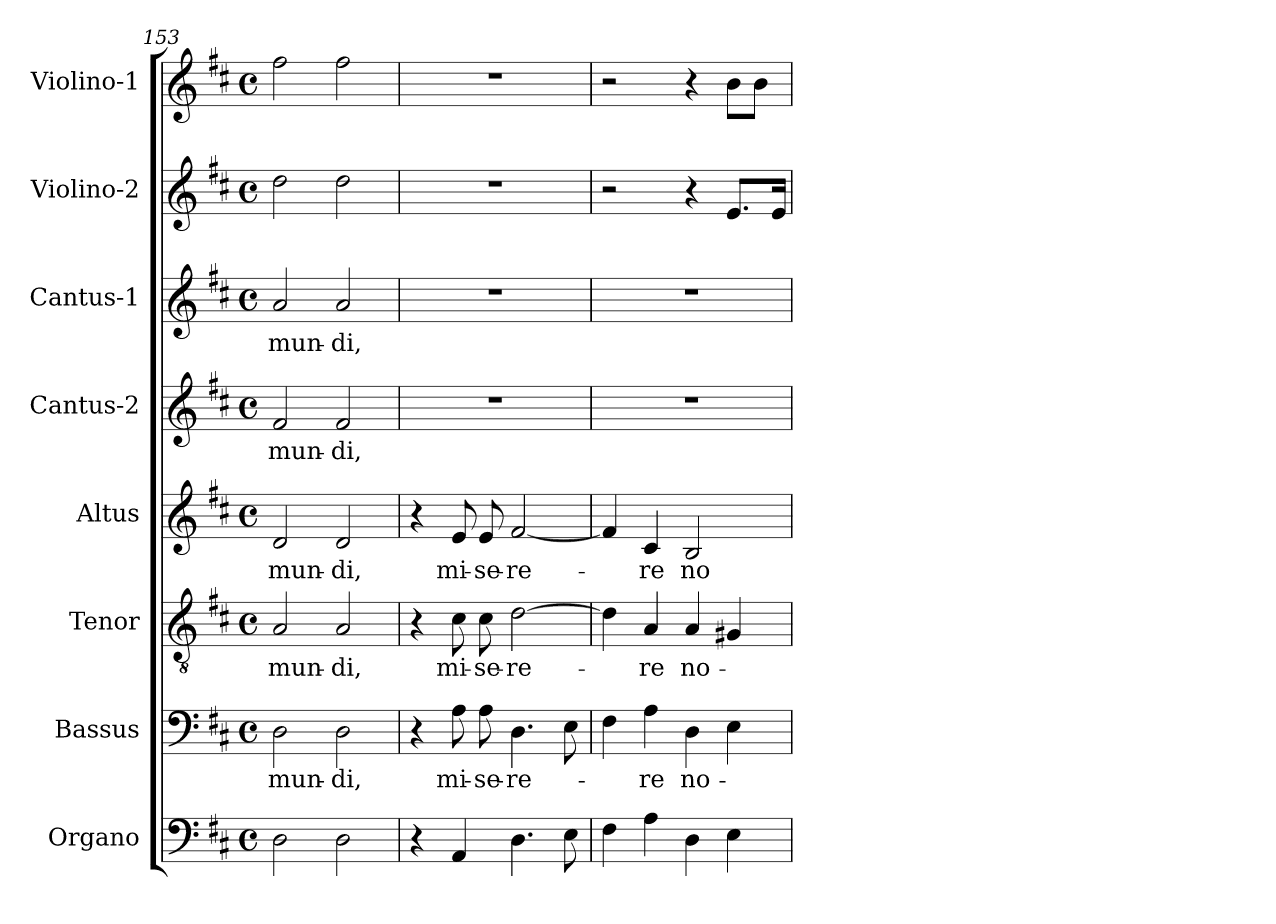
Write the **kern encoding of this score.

**kern	**kern	**text	**kern	**text	**kern	**text	**kern	**text	**kern	**text	**kern	**kern
*part8	*part7	*part7	*part6	*part6	*part5	*part5	*part4	*part4	*part3	*part3	*part2	*part1
*staff8	*staff7	*staff7	*staff6	*staff6	*staff5	*staff5	*staff4	*staff4	*staff3	*staff3	*staff2	*staff1
*I"Organo	*I"Bassus	*	*I"Tenor	*	*I"Altus	*	*I"Cantus-2	*	*I"Cantus-1	*	*I"Violino-2	*I"Violino-1
*I'Og	*I'B	*	*I'T	*	*I'A	*	*I'C2	*	*I'C1	*	*I'V2	*I'V1
*clefF4	*clefF4	*	*clefGv2	*	*clefG2	*	*clefG2	*	*clefG2	*	*clefG2	*clefG2
*k[f#c#]	*k[f#c#]	*	*k[f#c#]	*	*k[f#c#]	*	*k[f#c#]	*	*k[f#c#]	*	*k[f#c#]	*k[f#c#]
*D:	*D:	*	*D:	*	*D:	*	*D:	*	*D:	*	*D:	*D:
*M4/4	*M4/4	*	*M4/4	*	*M4/4	*	*M4/4	*	*M4/4	*	*M4/4	*M4/4
*met(c)	*met(c)	*	*met(c)	*	*met(c)	*	*met(c)	*	*met(c)	*	*met(c)	*met(c)
=153	=153	=153	=153	=153	=153	=153	=153	=153	=153	=153	=153	=153
!	!	!LO:LY:b	!	!	!	!	!	!	!	!	!	!
!	!	!	!	!LO:LY:b	!	!	!	!	!	!	!	!
!	!	!	!	!	!	!LO:LY:b	!	!	!	!	!	!
!	!	!	!	!	!	!	!	!LO:LY:b	!	!	!	!
!	!	!	!	!	!	!	!	!	!	!LO:LY:b	!	!
2D\	2D\	mun-	2A/	mun-	2d/	mun-	2f#/	mun-	2a/	mun-	2dd\	2ff#\
!	!	!LO:LY:b	!	!	!	!	!	!	!	!	!	!
!	!	!	!	!LO:LY:b	!	!	!	!	!	!	!	!
!	!	!	!	!	!	!LO:LY:b	!	!	!	!	!	!
!	!	!	!	!	!	!	!	!LO:LY:b	!	!	!	!
!	!	!	!	!	!	!	!	!	!	!LO:LY:b	!	!
2D\	2D\	-di,	2A/	-di,	2d/	-di,	2f#/	-di,	2a/	-di,	2dd\	2ff#\
=154	=154	=154	=154	=154	=154	=154	=154	=154	=154	=154	=154	=154
4r	4r	.	4r	.	4r	.	1r	.	1r	.	1r	1r
!	!	!LO:LY:b	!	!	!	!	!	!	!	!	!	!
!	!	!	!	!LO:LY:b	!	!	!	!	!	!	!	!
!	!	!	!	!	!	!LO:LY:b	!	!	!	!	!	!
4AA/	8A\	mi-	8c#\	mi-	8e/	mi-	.	.	.	.	.	.
!	!	!LO:LY:b	!	!	!	!	!	!	!	!	!	!
!	!	!	!	!LO:LY:b	!	!	!	!	!	!	!	!
!	!	!	!	!	!	!LO:LY:b	!	!	!	!	!	!
.	8A\	-se-	8c#\	-se-	8e/	-se-	.	.	.	.	.	.
!	!	!LO:LY:b	!	!	!	!	!	!	!	!	!	!
!	!	!	!	!LO:LY:b	!	!	!	!	!	!	!	!
!	!	!	!	!	!	!LO:LY:b	!	!	!	!	!	!
4.D\	4.D\	-re-	[2d\	-re-	[2f#/	-re-	.	.	.	.	.	.
8E\	8E\	.	.	.	.	.	.	.	.	.	.	.
=155	=155	=155	=155	=155	=155	=155	=155	=155	=155	=155	=155	=155
4F#\	4F#\	.	4d\]	.	4f#/]	.	1r	.	1r	.	2r	2r
!	!	!LO:LY:b	!	!	!	!	!	!	!	!	!	!
!	!	!	!	!LO:LY:b	!	!	!	!	!	!	!	!
!	!	!	!	!	!	!LO:LY:b	!	!	!	!	!	!
4A\	4A\	-re	4A/	-re	4c#/	-re	.	.	.	.	.	.
!	!	!LO:LY:b	!	!	!	!	!	!	!	!	!	!
!	!	!	!	!LO:LY:b	!	!	!	!	!	!	!	!
!	!	!	!	!	!	!LO:LY:b	!	!	!	!	!	!
4D\	4D\	no-	4A/	no-	2B/	no-	.	.	.	.	4r	4r
4E\	4E\	.	4G#X/	.	.	.	.	.	.	.	8.e/L	8b\L
.	.	.	.	.	.	.	.	.	.	.	.	8b\J
.	.	.	.	.	.	.	.	.	.	.	16e/Jk	.
=	=	=	=	=	=	=	=	=	=	=	=	=
*-	*-	*-	*-	*-	*-	*-	*-	*-	*-	*-	*-	*-
